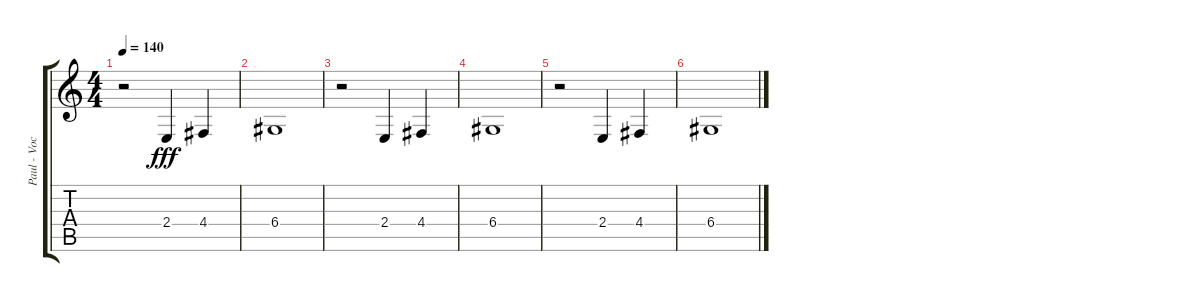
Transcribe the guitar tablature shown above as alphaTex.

\track ("Paul - Vocal" "Paul - Voc") {instrument baritonesax}
\staff {score tabs}
\tuning (E4 B3 G3 D3 A2 E2) {hide}
\ts (4 4)
\tempo 140
\clef g2
\ks c
r.2{dy fff volume 11} 2.4.4 4.4.4 |
6.4.1 |
r.2{volume 8} 2.4.4 4.4.4 |
6.4.1 |
r.2{volume 5} 2.4.4 4.4.4 |
6.4.1
